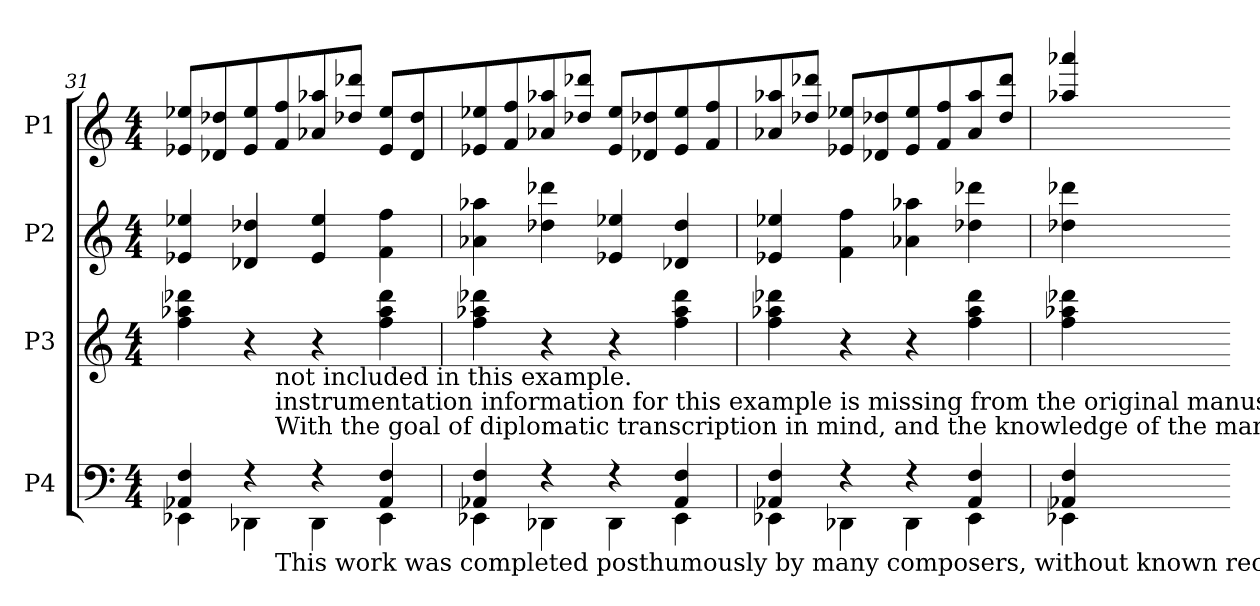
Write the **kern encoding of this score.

**kern	**kern	**kern	**kern
*part4	*part3	*part2	*part1
*staff4	*staff3	*staff2	*staff1
*I"P4	*I"P3	*I"P2	*I"P1
!!LO:PB:g=z
*clefF4	*clefG2	*clefG2	*clefG2
*k[]	*k[]	*k[]	*k[]
*C:	*C:	*C:	*C:
*M4/4	*M4/4	*M4/4	*M4/4
=31	=31	=31	=31
*^	*	*	*
*	*^	*	*	*
4AA-Xi/ 4Fi	4EE-Xi\	4.ryy	4ffi\ 4aa-Xi 4ddd-Xi	4e-Xi/ 4ee-Xi	8e-Xi/ 8ee-XiL
.	.	.	.	.	8d-Xi/ 8dd-Xi
4r	4DD-Xi\	.	4r	4d-Xi/ 4dd-Xi	8e-i/ 8ee-i
!	!	!LO:TX:b:t=This work was completed posthumously by many composers, without known record of whose version included this passage.	!	!	!
!	!	!LO:TX:t=With the goal of diplomatic transcription in mind, and the knowledge of the many versions of this work, the	!	!	!
!	!	!LO:TX:t=instrumentation information for this example is missing from the original manuscript as well as Suter's dissertation, and is thus	!	!	!
!	!	!LO:TX:t=not included in this example.	!	!	!
.	.	2ryy	.	.	8fi/ 8ffi
4r	4DD-i\	.	4r	4e-i/ 4ee-i	8a-Xi/ 8aa-Xi
.	.	.	.	.	8dd-Xi/ 8ddd-XiJ
4AA-i/ 4Fi	4EE-i\	.	4ffi\ 4aa-i 4ddd-i	4fi\ 4ffi	8e-i/ 8ee-iL
.	.	8ryy	.	.	8d-i/ 8dd-i
*	*v	*v	*	*	*
=32	=32	=32	=32	=32
4AA-Xi/ 4Fi	4EE-Xi\	4ffi\ 4aa-Xi 4ddd-Xi	4a-Xi\ 4aa-Xi	8e-Xi/ 8ee-Xi
.	.	.	.	8fi/ 8ffi
4r	4DD-Xi\	4r	4dd-Xi\ 4ddd-Xi	8a-Xi/ 8aa-Xi
.	.	.	.	8dd-Xi/ 8ddd-XiJ
4r	4DD-i\	4r	4e-Xi/ 4ee-Xi	8e-i/ 8ee-iL
.	.	.	.	8d-Xi/ 8dd-Xi
4AA-i/ 4Fi	4EE-i\	4ffi\ 4aa-i 4ddd-i	4d-Xi/ 4dd-i	8e-i/ 8ee-i
.	.	.	.	8fi/ 8ffi
=33	=33	=33	=33	=33
4AA-Xi/ 4Fi	4EE-Xi\	4ffi\ 4aa-Xi 4ddd-Xi	4e-Xi/ 4ee-Xi	8a-Xi/ 8aa-Xi
.	.	.	.	8dd-Xi/ 8ddd-XiJ
4r	4DD-Xi\	4r	4fi\ 4ffi	8e-Xi/ 8ee-XiL
.	.	.	.	8d-Xi/ 8dd-Xi
4r	4DD-i\	4r	4a-Xi\ 4aa-Xi	8e-i/ 8ee-i
.	.	.	.	8fi/ 8ffi
4AA-i/ 4Fi	4EE-i\	4ffi\ 4aa-i 4ddd-i	4dd-Xi\ 4ddd-Xi	8a-i/ 8aa-i
.	.	.	.	8dd-i/ 8ddd-iJ
=34	=34	=34	=34	=34
4AA-Xi/ 4Fi	4EE-Xi\	4ffi\ 4aa-Xi 4ddd-Xi	4dd-Xi\ 4ddd-Xi	4aa-Xi/ 4aaa-Xi
4ryy	4ryy	4ryy	4ryy	4ryy
2ryy	2ryy	2ryy	2ryy	2ryy
*v	*v	*	*	*
=-	=-	=-	=-
*-	*-	*-	*-
